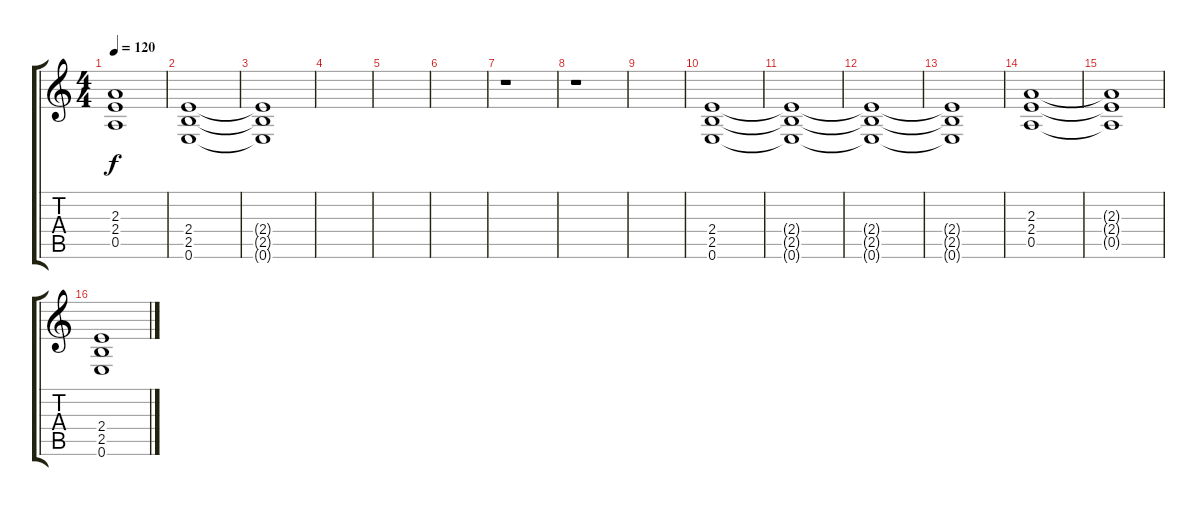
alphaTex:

\track "" {instrument distortionguitar}
\staff {score tabs}
\tuning (E4 B3 G3 D3 A2 E2) {hide}
\ts (4 4)
\tempo 120
\clef g2
\ks c
(2.3 2.4 0.5).1{dy f} |
(2.4 2.5 0.6).1 |
(2.4{t} 2.5{t} 0.6{t}).1 |
|
|
|
r.1 |
r.1 |
|
(2.4 2.5 0.6).1{volume 13} |
(2.4{t} 2.5{t} 0.6{t}).1 |
(2.4{t} 2.5{t} 0.6{t}).1 |
(2.4{t} 2.5{t} 0.6{t}).1 |
(2.3 2.4 0.5).1 |
(2.3{t} 2.4{t} 0.5{t}).1 |
(2.4 2.5 0.6).1
